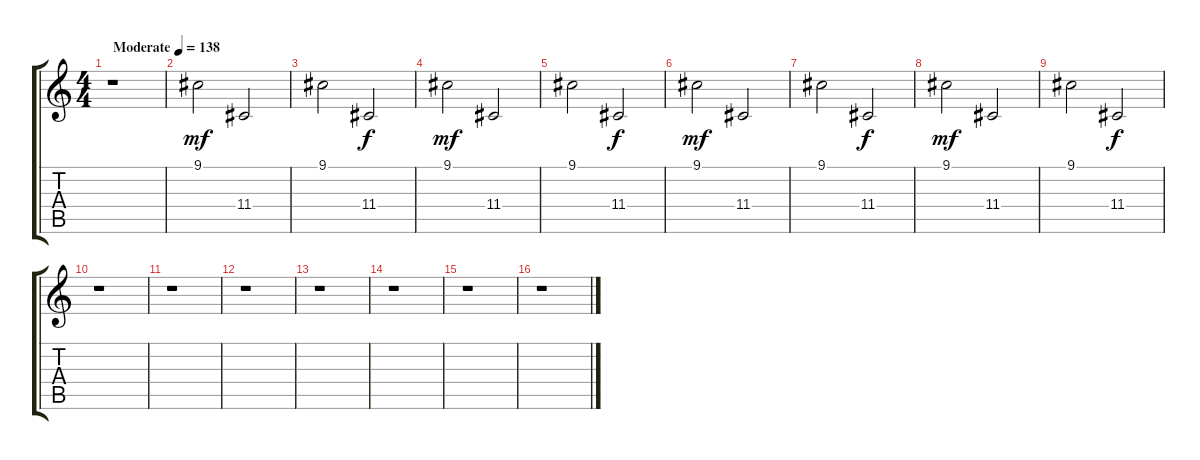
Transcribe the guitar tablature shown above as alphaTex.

\track "" {instrument lead2sawtooth}
\staff {score tabs}
\tuning (E4 B3 G3 D3 A2 E2) {hide}
\ts (4 4)
\tempo (138 "Moderate")
\clef g2
\ks c
r.1{dy mf instrument lead2sawtooth} |
9.1.2 11.4.2 |
9.1.2 11.4.2{dy f} |
9.1.2{dy mf} 11.4.2 |
9.1.2 11.4.2{dy f} |
9.1.2{dy mf} 11.4.2 |
9.1.2 11.4.2{dy f} |
9.1.2{dy mf} 11.4.2 |
9.1.2 11.4.2{dy f} |
r.1 |
r.1 |
r.1 |
r.1 |
r.1 |
r.1 |
r.1
